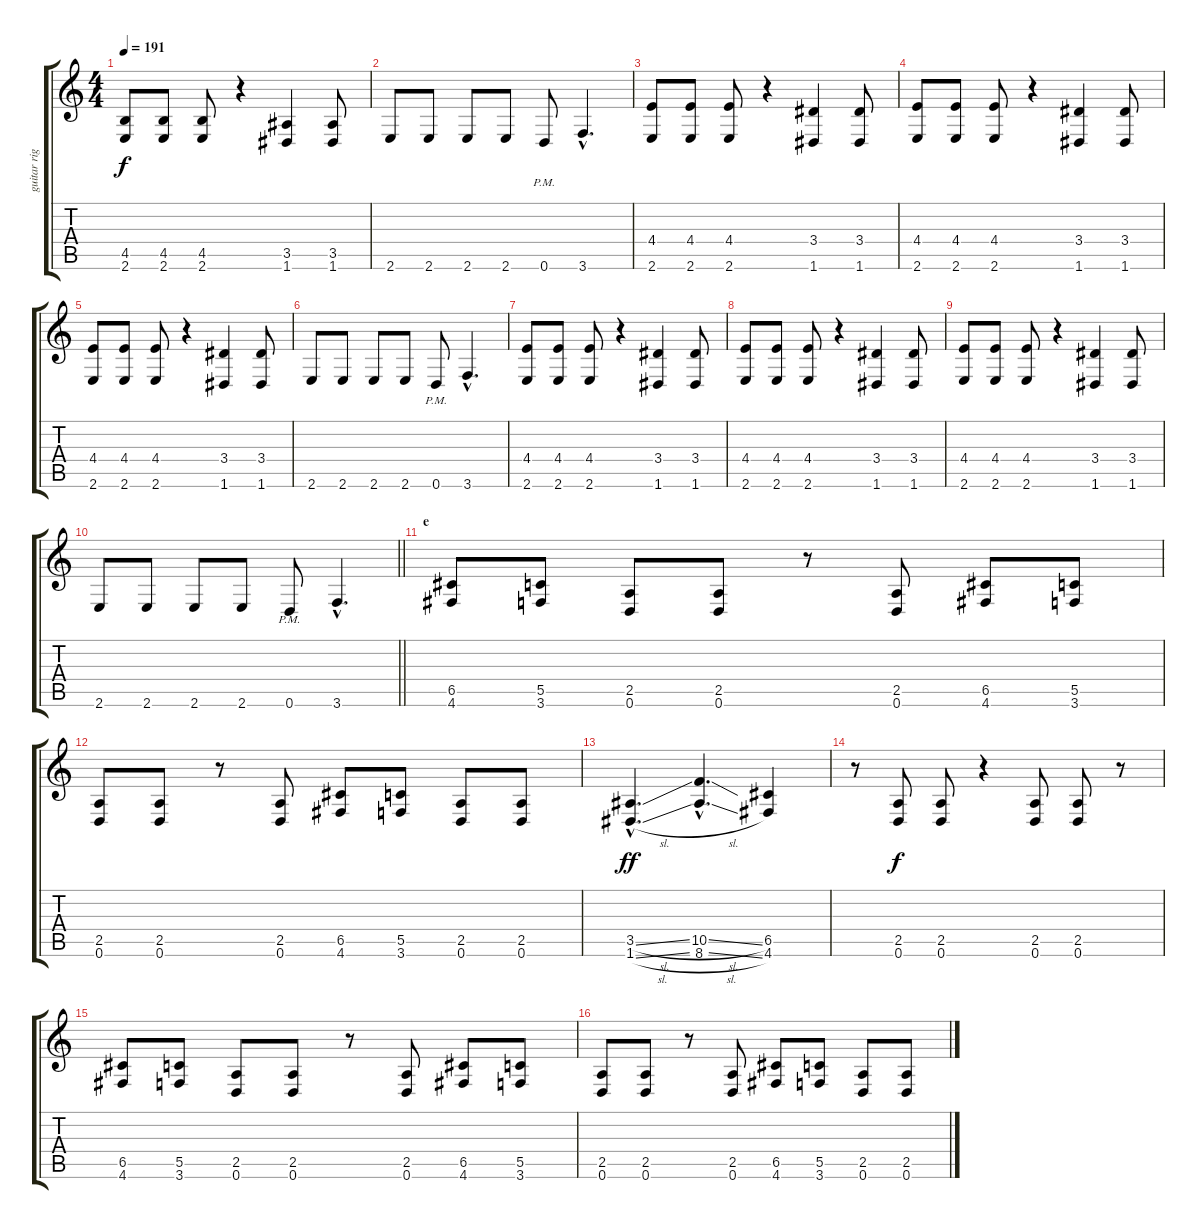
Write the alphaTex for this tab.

\track ("guitar right" "guitar rig") {instrument distortionguitar}
\staff {score tabs}
\tuning (D4 A3 F3 C3 G2 D2) {hide}
\ts (4 4)
\tempo 191
\clef g2
\ks c
(4.5 2.6).8{dy f} (4.5 2.6).8 (4.5 2.6).8 r.4 (3.5 1.6).4 (3.5 1.6).8 |
2.6.8 2.6.8 2.6.8 2.6.8 0.6{pm}.8 3.6{hac}.4{d} |
(4.4 2.6).8 (4.4 2.6).8 (4.4 2.6).8 r.4 (3.4 1.6).4 (3.4 1.6).8 |
(4.4 2.6).8 (4.4 2.6).8 (4.4 2.6).8 r.4 (3.4 1.6).4 (3.4 1.6).8 |
(4.4 2.6).8 (4.4 2.6).8 (4.4 2.6).8 r.4 (3.4 1.6).4 (3.4 1.6).8 |
2.6.8 2.6.8 2.6.8 2.6.8 0.6{pm}.8 3.6{hac}.4{d} |
(4.4 2.6).8 (4.4 2.6).8 (4.4 2.6).8 r.4 (3.4 1.6).4 (3.4 1.6).8 |
(4.4 2.6).8 (4.4 2.6).8 (4.4 2.6).8 r.4 (3.4 1.6).4 (3.4 1.6).8 |
(4.4 2.6).8 (4.4 2.6).8 (4.4 2.6).8 r.4 (3.4 1.6).4 (3.4 1.6).8 |
\barLineRight lightlight
2.6.8 2.6.8 2.6.8 2.6.8 0.6{pm}.8 3.6{hac}.4{d} |
\section ("" "e")
(6.5 4.6).8 (5.5 3.6).8 (2.5 0.6).8 (2.5 0.6).8 r.8 (2.5 0.6).8 (6.5 4.6).8 (5.5 3.6).8 |
(2.5 0.6).8 (2.5 0.6).8 r.8 (2.5 0.6).8 (6.5 4.6).8 (5.5 3.6).8 (2.5 0.6).8 (2.5 0.6).8 |
(3.5{sl hac} 1.6{sl hac}).4{d dy ff} (10.5{sl hac} 8.6{sl hac}).4{d} (6.5 4.6).4 |
r.8 (2.5 0.6).8{dy f} (2.5 0.6).8 r.4 (2.5 0.6).8 (2.5 0.6).8 r.8 |
(6.5 4.6).8 (5.5 3.6).8 (2.5 0.6).8 (2.5 0.6).8 r.8 (2.5 0.6).8 (6.5 4.6).8 (5.5 3.6).8 |
(2.5 0.6).8 (2.5 0.6).8 r.8 (2.5 0.6).8 (6.5 4.6).8 (5.5 3.6).8 (2.5 0.6).8 (2.5 0.6).8
